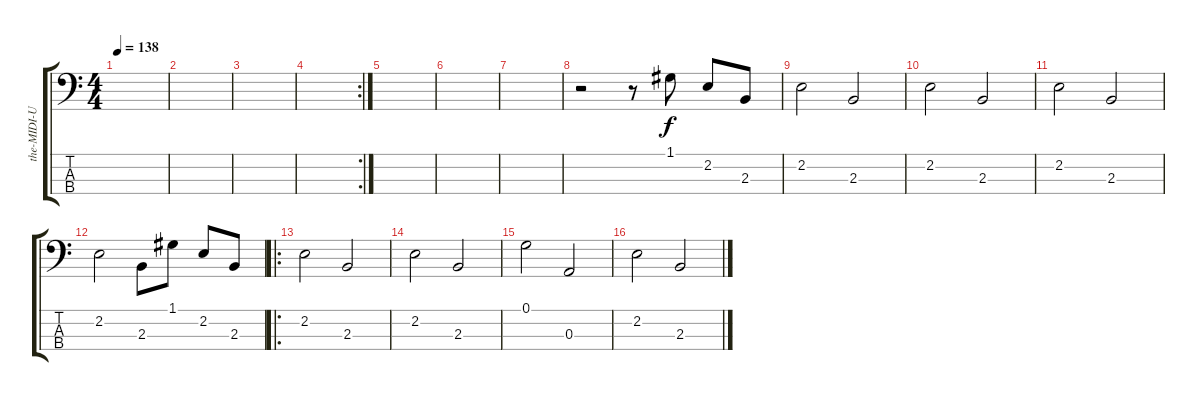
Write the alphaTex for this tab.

\track ("the-MIDI-Universe@" "the-MIDI-U") {instrument electricbassfinger}
\staff {score tabs}
\tuning (G2 D2 A1 E1) {hide}
\ts (4 4)
\tempo 138
\clef f4
\ks c
|
|
|
\rc 2
|
|
|
|
r.2 r.8 1.1.8 2.2.8 2.3.8 |
2.2.2 2.3.2 |
2.2.2 2.3.2 |
2.2.2 2.3.2 |
2.2.2 2.3.8 1.1.8 2.2.8 2.3.8 |
\ro
2.2.2 2.3.2 |
2.2.2 2.3.2 |
0.1.2 0.3.2 |
2.2.2 2.3.2
